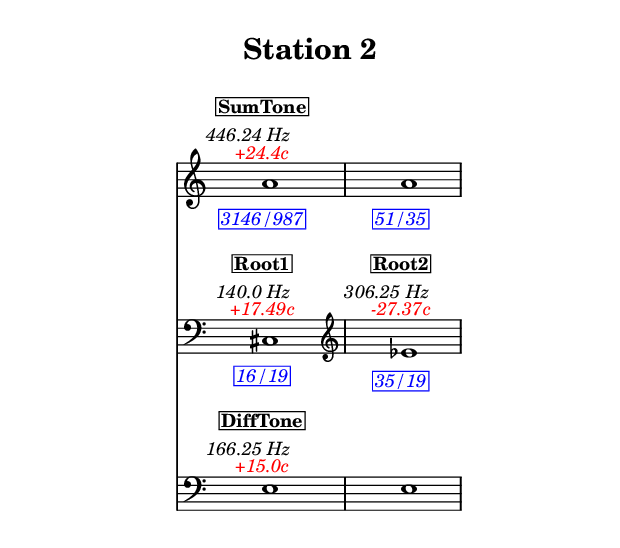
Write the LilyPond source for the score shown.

\version "2.20.0"
\language "english"

#(set-default-paper-size "a6" 'portrait)
#(set-global-staff-size 16)

\header {
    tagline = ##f
    title = \markup {
        \pad-around
            #3
            "Station 2"
        }
}

\layout {
    indent = #25
}

\paper {
    systems-per-page = 1
}

\score {
    \new Score
    <<
        \new Staff
        \with
        {
            \remove Time_signature_engraver
        }
        {
            \clef "treble"
            a'1
            - \tweak color #red
            ^ \markup {
                \halign
                    #0
                    \italic
                        {
                            +24.4c
                        }
                }
            ^ \markup {
                \halign
                    #1
                    \italic
                        {
                            446.24
                            Hz
                        }
                }
            ^ \markup {
                \pad-around
                    #1
                    \box
                        \vcenter
                            \halign
                                #0
                                \bold
                                    {
                                        SumTone
                                    }
                }
            - \tweak color #blue
            _ \markup {
                \pad-around
                    #1
                    \box
                        \halign
                            #0
                            \italic
                                {
                                    3146/987
                                }
                }
            \override Score.NonMusicalPaperColumn.padding = #5
            \clef "treble"
            a'1
            - \tweak color #blue
            _ \markup {
                \pad-around
                    #1
                    \box
                        \halign
                            #0
                            \italic
                                {
                                    51/35
                                }
                }
        }
        \new Staff
        \with
        {
            \remove Time_signature_engraver
        }
        {
            \clef "bass"
            cs1
            - \tweak color #red
            ^ \markup {
                \halign
                    #0
                    \italic
                        {
                            +17.49c
                        }
                }
            ^ \markup {
                \halign
                    #1
                    \italic
                        {
                            140.0
                            Hz
                        }
                }
            ^ \markup {
                \pad-around
                    #1
                    \box
                        \vcenter
                            \halign
                                #0
                                \bold
                                    {
                                        Root1
                                    }
                }
            - \tweak color #blue
            _ \markup {
                \pad-around
                    #1
                    \box
                        \halign
                            #0
                            \italic
                                {
                                    16/19
                                }
                }
            \clef "treble"
            ef'1
            - \tweak color #red
            ^ \markup {
                \halign
                    #0
                    \italic
                        {
                            -27.37c
                        }
                }
            ^ \markup {
                \halign
                    #1
                    \italic
                        {
                            306.25
                            Hz
                        }
                }
            ^ \markup {
                \pad-around
                    #1
                    \box
                        \vcenter
                            \halign
                                #0
                                \bold
                                    {
                                        Root2
                                    }
                }
            - \tweak color #blue
            _ \markup {
                \pad-around
                    #1
                    \box
                        \halign
                            #0
                            \italic
                                {
                                    35/19
                                }
                }
        }
        \new Staff
        \with
        {
            \remove Time_signature_engraver
        }
        {
            \clef "bass"
            e1
            - \tweak color #red
            ^ \markup {
                \halign
                    #0
                    \italic
                        {
                            +15.0c
                        }
                }
            ^ \markup {
                \halign
                    #1
                    \italic
                        {
                            166.25
                            Hz
                        }
                }
            ^ \markup {
                \pad-around
                    #1
                    \box
                        \vcenter
                            \halign
                                #0
                                \bold
                                    {
                                        DiffTone
                                    }
                }
            \clef "bass"
            e1
        }
    >>
}